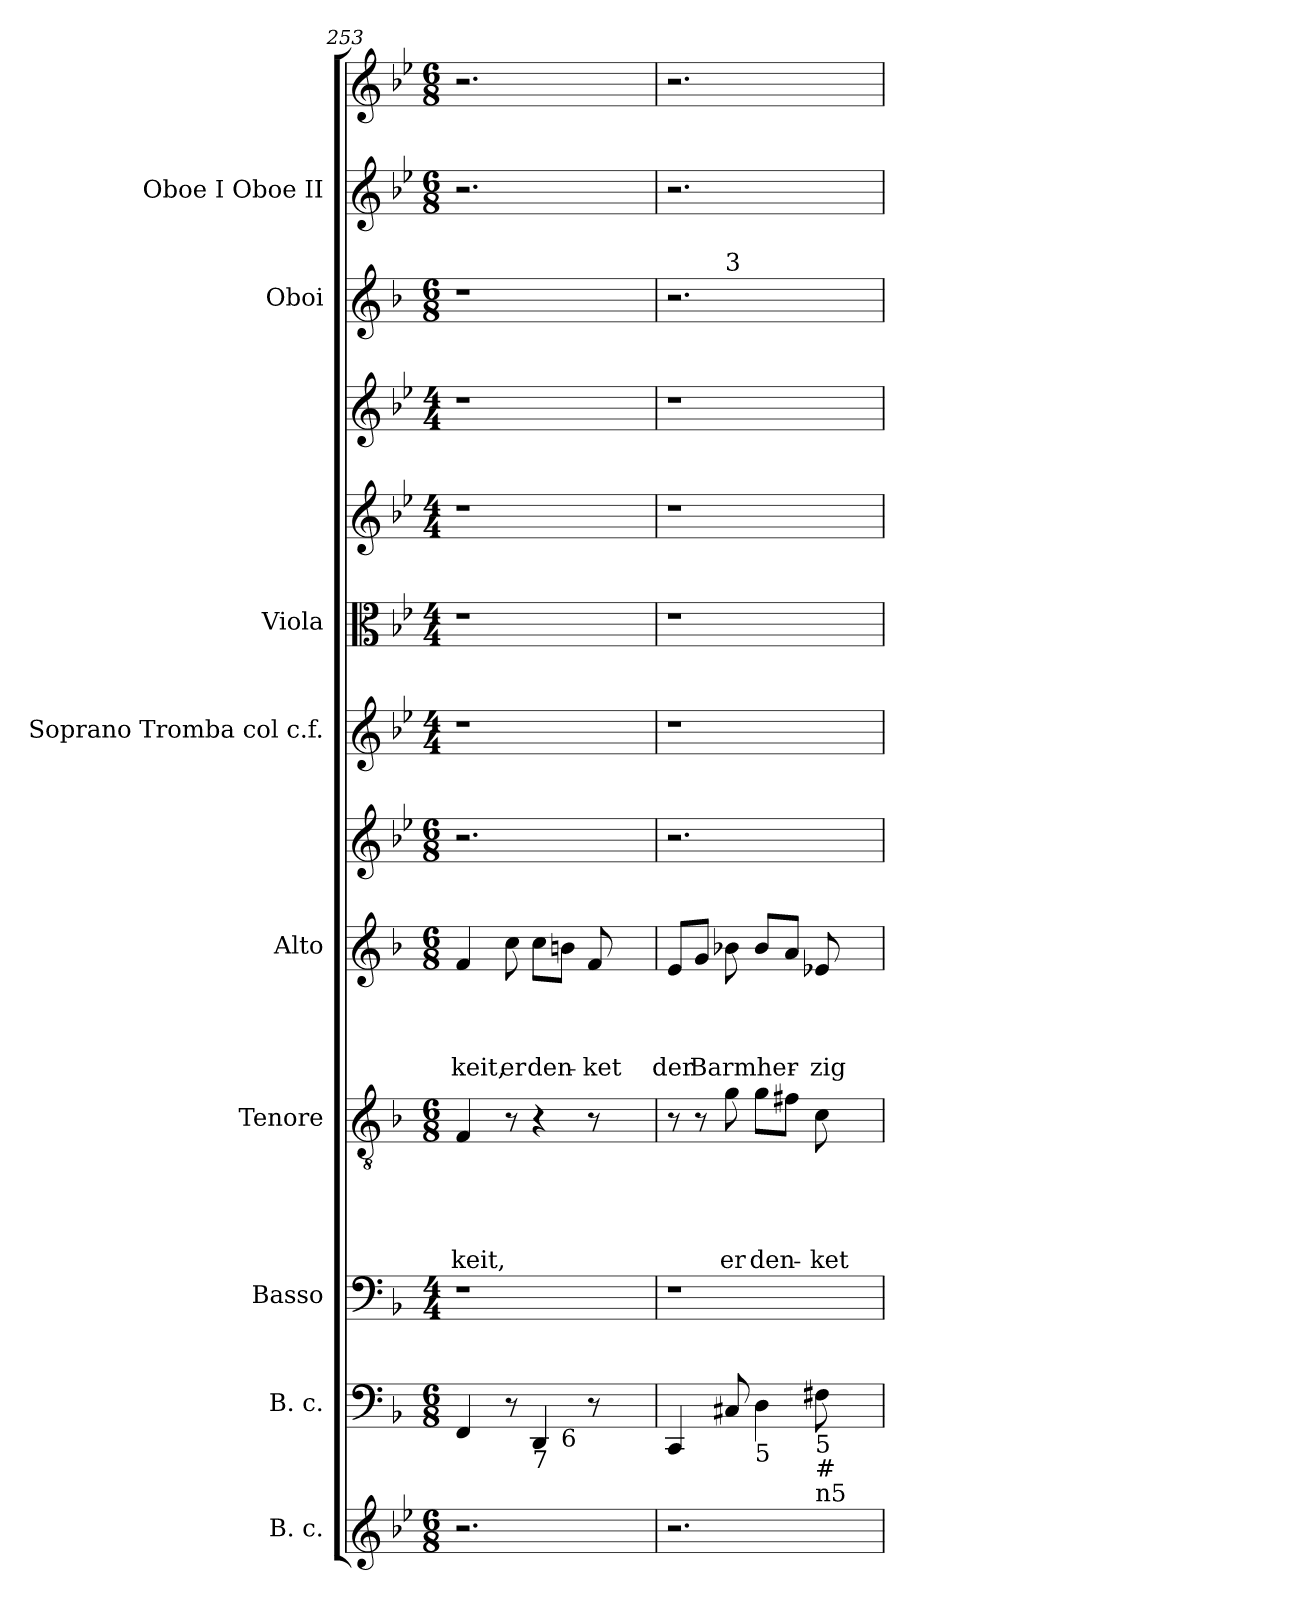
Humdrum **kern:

**kern	**kern	**kern	**kern	**text	**text	**text	**text	**text	**kern	**text	**text	**text	**text	**kern	**kern	**kern	**kern	**kern	**kern	**kern	**kern
*part12	*part11	*part10	*part9	*part9	*part9	*part9	*part9	*part9	*part8	*part8	*part8	*part8	*part8	*part7	*part6	*part5	*part4	*part3	*part2	*part1	*part1
*staff13	*staff12	*staff11	*staff10	*staff10	*staff10	*staff10	*staff10	*staff10	*staff9	*staff9	*staff9	*staff9	*staff9	*staff8	*staff7	*staff6	*staff5	*staff4	*staff3	*staff2	*staff1
*I"B. c.	*I"B. c.	*I"Basso	*I"Tenore	*	*	*	*	*	*I"Alto	*	*	*	*	*	*I"Soprano Tromba col c.f.	*I"Viola	*	*	*I"Oboi	*I"Oboe I Oboe II	*
*	*I'B. c.	*I'Basso	*I'Tenore	*	*	*	*	*	*I'Alto	*	*	*	*	*	*I'Soprano	*I'Viola	*	*	*	*I'Ob	*
*clefG2	*clefF4	*clefF4	*clefGv2	*	*	*	*	*	*clefG2	*	*	*	*	*clefG2	*clefG2	*clefC3	*clefG2	*clefG2	*clefG2	*clefG2	*clefG2
*k[b-e-]	*k[b-]	*k[b-]	*k[b-]	*	*	*	*	*	*k[b-]	*	*	*	*	*k[b-e-]	*k[b-e-]	*k[b-e-]	*k[b-e-]	*k[b-e-]	*k[b-]	*k[b-e-]	*k[b-e-]
*B-:	*F:	*F:	*F:	*	*	*	*	*	*F:	*	*	*	*	*B-:	*B-:	*B-:	*B-:	*B-:	*F:	*B-:	*B-:
*M6/8	*M6/8	*M4/4	*M6/8	*	*	*	*	*	*M6/8	*	*	*	*	*M6/8	*M4/4	*M4/4	*M4/4	*M4/4	*M6/8	*M6/8	*M6/8
=253	=253	=253	=253	=253	=253	=253	=253	=253	=253	=253	=253	=253	=253	=253	=253	=253	=253	=253	=253	=253	=253
!	!	!	!	!	!	!	!	!LO:LY:b	!	!	!	!	!LO:LY:b	!	!	!	!	!	!LO:N:vis=1	!	!
*	*^	*	*	*	*	*	*	*	*	*	*	*	*	*	*	*	*	*	*	*	*
2.r	4FF/	2ryy	1r	4F/	.	.	.	.	-keit,	4f/	.	.	.	-keit,	2.r	1r	1r	1r	1r	2.r	2.r	2.r
!	!	!	!	!	!	!	!	!	!	!	!	!	!	!LO:LY:b	!	!	!	!	!	!	!	!
.	8r	.	.	8r	.	.	.	.	.	8cc\	.	.	.	er	.	.	.	.	.	.	.	.
!	!LO:TX:b:t=7	!	!	!	!	!	!	!	!	!	!	!	!	!	!	!	!	!	!	!	!	!
!	!	!	!	!	!	!	!	!	!	!	!	!	!	!LO:LY:b	!	!	!	!	!	!	!	!
.	4DD/	.	.	4r	.	.	.	.	.	8cc\L	.	.	.	den-	.	.	.	.	.	.	.	.
!	!	!LO:TX:b:t=6	!	!	!	!	!	!	!	!	!	!	!	!	!	!	!	!	!	!	!	!
.	.	2ryy	.	.	.	.	.	.	.	8bn\J	.	.	.	.	.	.	.	.	.	.	.	.
!	!	!	!	!	!	!	!	!	!	!	!	!	!	!LO:LY:b	!	!	!	!	!	!	!	!
.	8r	.	.	8r	.	.	.	.	.	8f/	.	.	.	-ket	.	.	.	.	.	.	.	.
4ryy	4ryy	.	.	4ryy	.	.	.	.	.	4ryy	.	.	.	.	4ryy	.	.	.	.	4ryy	4ryy	4ryy
=254	=254	=254	=254	=254	=254	=254	=254	=254	=254	=254	=254	=254	=254	=254	=254	=254	=254	=254	=254	=254	=254	=254
!	!	!	!	!	!	!	!	!	!	!	!	!	!	!LO:LY:b	!	!	!	!	!	!LO:N:vis=1	!	!
*	*v	*v	*	*	*	*	*	*	*	*	*	*	*	*	*	*	*	*	*	*^	*	*
2.r	4CC/	1r	8r	.	.	.	.	.	8e/L	.	.	.	der	2.r	1r	1r	1r	1r	2.r	4ryy	2.r	2.r
!	!	!	!	!	!	!	!	!	!	!	!	!	!LO:LY:b	!	!	!	!	!	!	!	!	!
.	.	.	8r	.	.	.	.	.	8g/J	.	.	.	Barmher-	.	.	.	.	.	.	.	.	.
!	!	!	!	!	!	!	!	!	!	!	!	!	!	!	!	!	!	!	!	!LO:TX:a:t=3	!	!
!	!	!	!	!	!	!	!	!LO:LY:b	!	!	!	!	!	!	!	!	!	!	!	!	!	!
.	8C#X/	.	8g\	.	.	.	.	er	8b-X\	.	.	.	.	.	.	.	.	.	.	2.ryy	.	.
!	!LO:TX:b:t=5	!	!	!	!	!	!	!	!	!	!	!	!	!	!	!	!	!	!	!	!	!
!	!	!	!	!	!	!	!	!LO:LY:b	!	!	!	!	!	!	!	!	!	!	!	!	!	!
.	4D>\	.	8g\L	.	.	.	.	den-	8b-/L	.	.	.	.	.	.	.	.	.	.	.	.	.
.	.	.	8f#X\J	.	.	.	.	.	8a/J	.	.	.	.	.	.	.	.	.	.	.	.	.
!	!LO:TX:b:t=5	!	!	!	!	!	!	!	!	!	!	!	!	!	!	!	!	!	!	!	!	!
!	!LO:TX:b:t=#	!	!	!	!	!	!	!	!	!	!	!	!	!	!	!	!	!	!	!	!	!
!	!LO:TX:b:t=n5	!	!	!	!	!	!	!	!	!	!	!	!	!	!	!	!	!	!	!	!	!
!	!	!	!	!	!	!	!	!LO:LY:b	!	!	!	!	!LO:LY:b	!	!	!	!	!	!	!	!	!
.	8F#X\	.	8c\	.	.	.	.	-ket	8e-X/	.	.	.	-zig-	.	.	.	.	.	.	.	.	.
4ryy	4ryy	.	4ryy	.	.	.	.	.	4ryy	.	.	.	.	4ryy	.	.	.	.	4ryy	.	4ryy	4ryy
*	*	*	*	*	*	*	*	*	*	*	*	*	*	*	*	*	*	*	*v	*v	*	*
=	=	=	=	=	=	=	=	=	=	=	=	=	=	=	=	=	=	=	=	=	=
*-	*-	*-	*-	*-	*-	*-	*-	*-	*-	*-	*-	*-	*-	*-	*-	*-	*-	*-	*-	*-	*-
